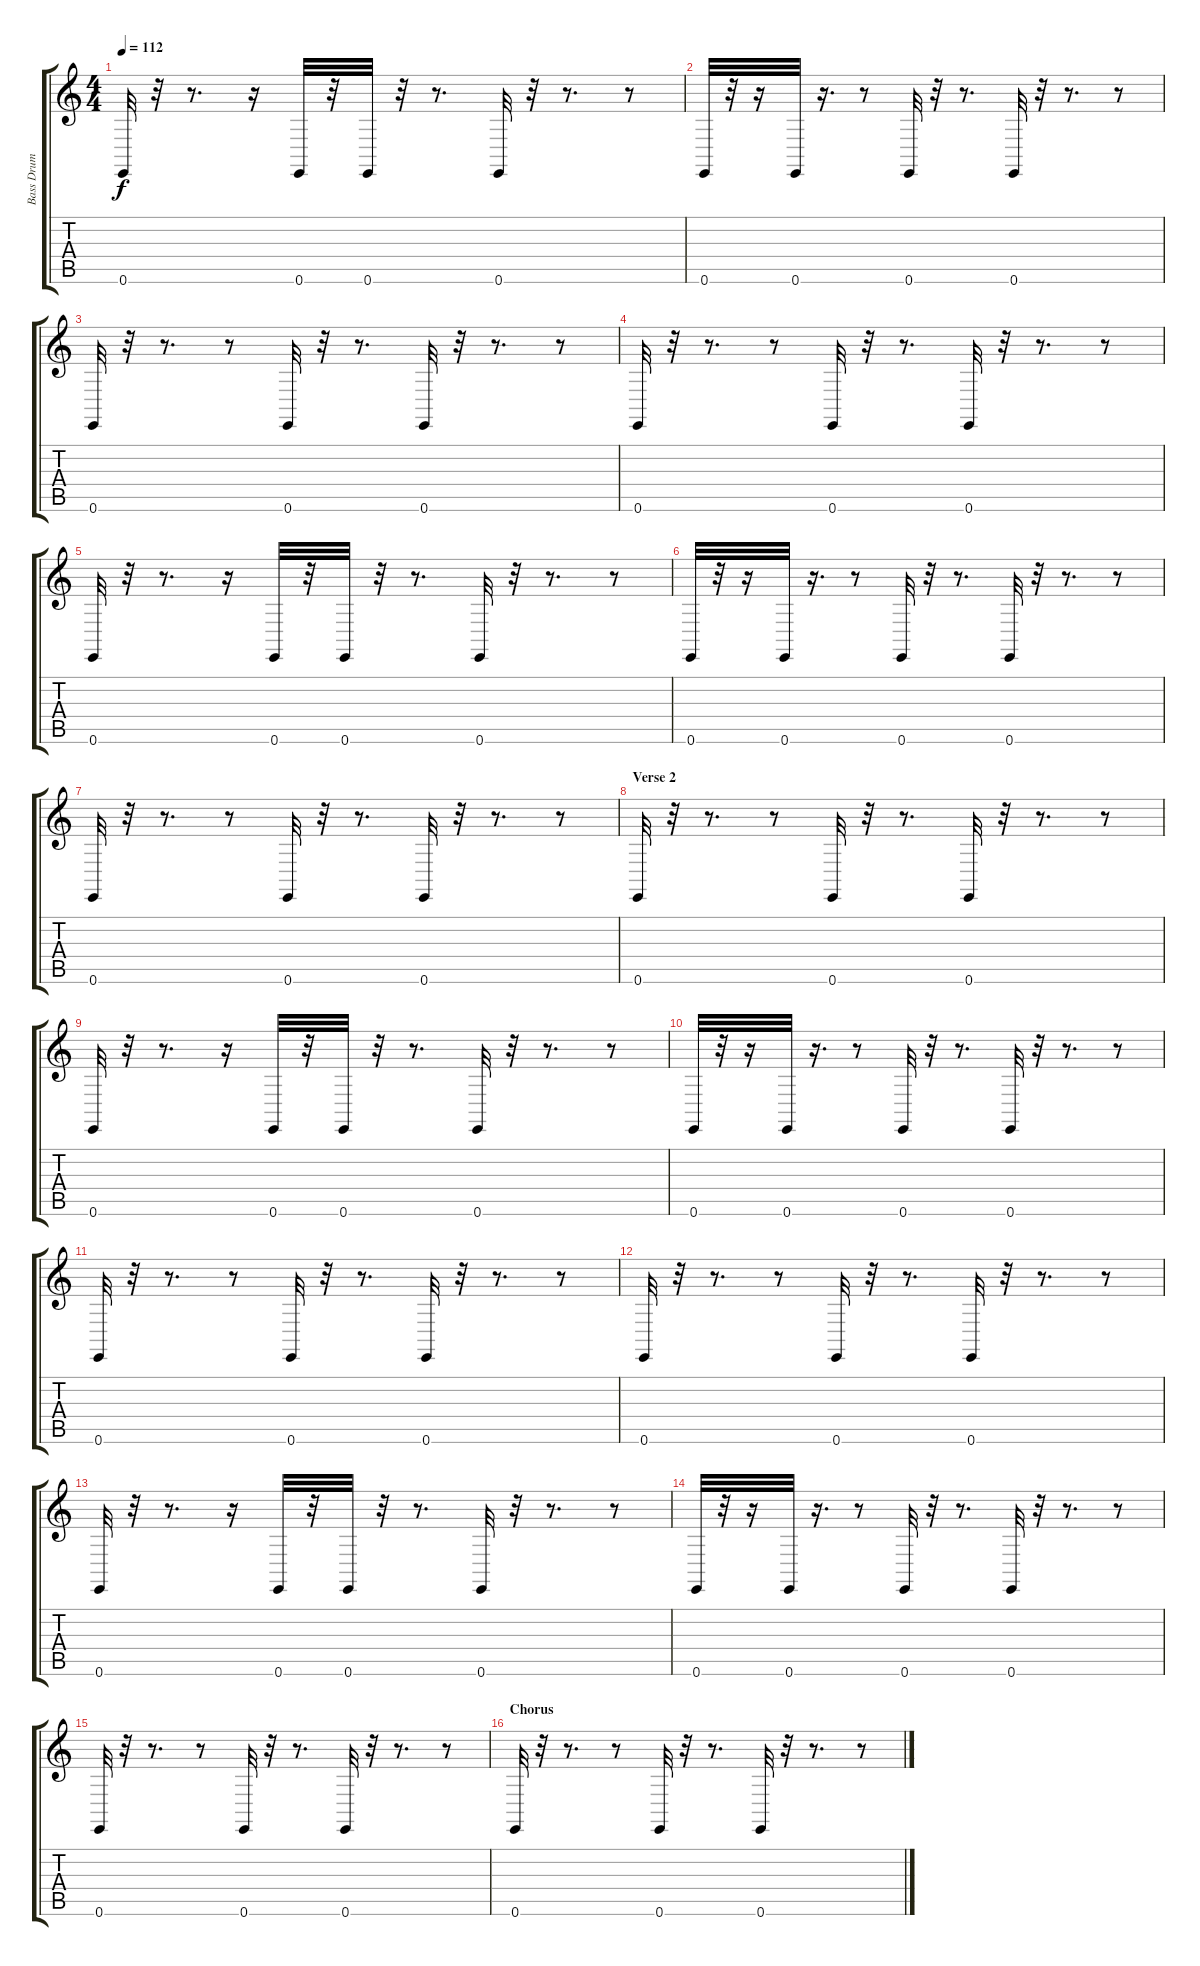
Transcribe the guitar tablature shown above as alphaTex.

\track ("Bass Drum" "Bass Drum") {instrument gunshot}
\staff {score tabs}
\tuning (E4 B3 G3 D3 A2 E2) {hide}
\ts (4 4)
\tempo 112
\clef g2
\ks c
0.6.32{dy f volume 13} r.32{volume 0} r.8{d} r.16 0.6.32{volume 13} r.32{volume 0} 0.6.32{volume 13} r.32{volume 0} r.8{d} 0.6.32{volume 13} r.32{volume 0} r.8{d} r.8 |
0.6.32{volume 13} r.32{volume 0} r.16 0.6.32{volume 13} r.16{d volume 0} r.8 0.6.32{volume 13} r.32{volume 0} r.8{d} 0.6.32{volume 13} r.32{volume 0} r.8{d} r.8 |
0.6.32{volume 13} r.32{volume 0} r.8{d} r.8 0.6.32{volume 13} r.32{volume 0} r.8{d} 0.6.32{volume 13} r.32{volume 0} r.8{d} r.8 |
0.6.32{volume 13} r.32{volume 0} r.8{d} r.8 0.6.32{volume 13} r.32{volume 0} r.8{d} 0.6.32{volume 13} r.32{volume 0} r.8{d} r.8 |
0.6.32{volume 13} r.32{volume 0} r.8{d} r.16 0.6.32{volume 13} r.32{volume 0} 0.6.32{volume 13} r.32{volume 0} r.8{d} 0.6.32{volume 13} r.32{volume 0} r.8{d} r.8 |
0.6.32{volume 13} r.32{volume 0} r.16 0.6.32{volume 13} r.16{d volume 0} r.8 0.6.32{volume 13} r.32{volume 0} r.8{d} 0.6.32{volume 13} r.32{volume 0} r.8{d} r.8 |
0.6.32{volume 13} r.32{volume 0} r.8{d} r.8 0.6.32{volume 13} r.32{volume 0} r.8{d} 0.6.32{volume 13} r.32{volume 0} r.8{d} r.8 |
\section ("" "Verse 2")
0.6.32{volume 13} r.32{volume 0} r.8{d} r.8 0.6.32{volume 13} r.32{volume 0} r.8{d} 0.6.32{volume 13} r.32{volume 0} r.8{d} r.8 |
0.6.32{volume 13} r.32{volume 0} r.8{d} r.16 0.6.32{volume 13} r.32{volume 0} 0.6.32{volume 13} r.32{volume 0} r.8{d} 0.6.32{volume 13} r.32{volume 0} r.8{d} r.8 |
0.6.32{volume 13} r.32{volume 0} r.16 0.6.32{volume 13} r.16{d volume 0} r.8 0.6.32{volume 13} r.32{volume 0} r.8{d} 0.6.32{volume 13} r.32{volume 0} r.8{d} r.8 |
0.6.32{volume 13} r.32{volume 0} r.8{d} r.8 0.6.32{volume 13} r.32{volume 0} r.8{d} 0.6.32{volume 13} r.32{volume 0} r.8{d} r.8 |
0.6.32{volume 13} r.32{volume 0} r.8{d} r.8 0.6.32{volume 13} r.32{volume 0} r.8{d} 0.6.32{volume 13} r.32{volume 0} r.8{d} r.8 |
0.6.32{volume 13} r.32{volume 0} r.8{d} r.16 0.6.32{volume 13} r.32{volume 0} 0.6.32{volume 13} r.32{volume 0} r.8{d} 0.6.32{volume 13} r.32{volume 0} r.8{d} r.8 |
0.6.32{volume 13} r.32{volume 0} r.16 0.6.32{volume 13} r.16{d volume 0} r.8 0.6.32{volume 13} r.32{volume 0} r.8{d} 0.6.32{volume 13} r.32{volume 0} r.8{d} r.8 |
0.6.32{volume 13} r.32{volume 0} r.8{d} r.8 0.6.32{volume 13} r.32{volume 0} r.8{d} 0.6.32{volume 13} r.32{volume 0} r.8{d} r.8 |
\section ("" "Chorus")
0.6.32{volume 13} r.32{volume 0} r.8{d} r.8 0.6.32{volume 13} r.32{volume 0} r.8{d} 0.6.32{volume 13} r.32{volume 0} r.8{d} r.8
